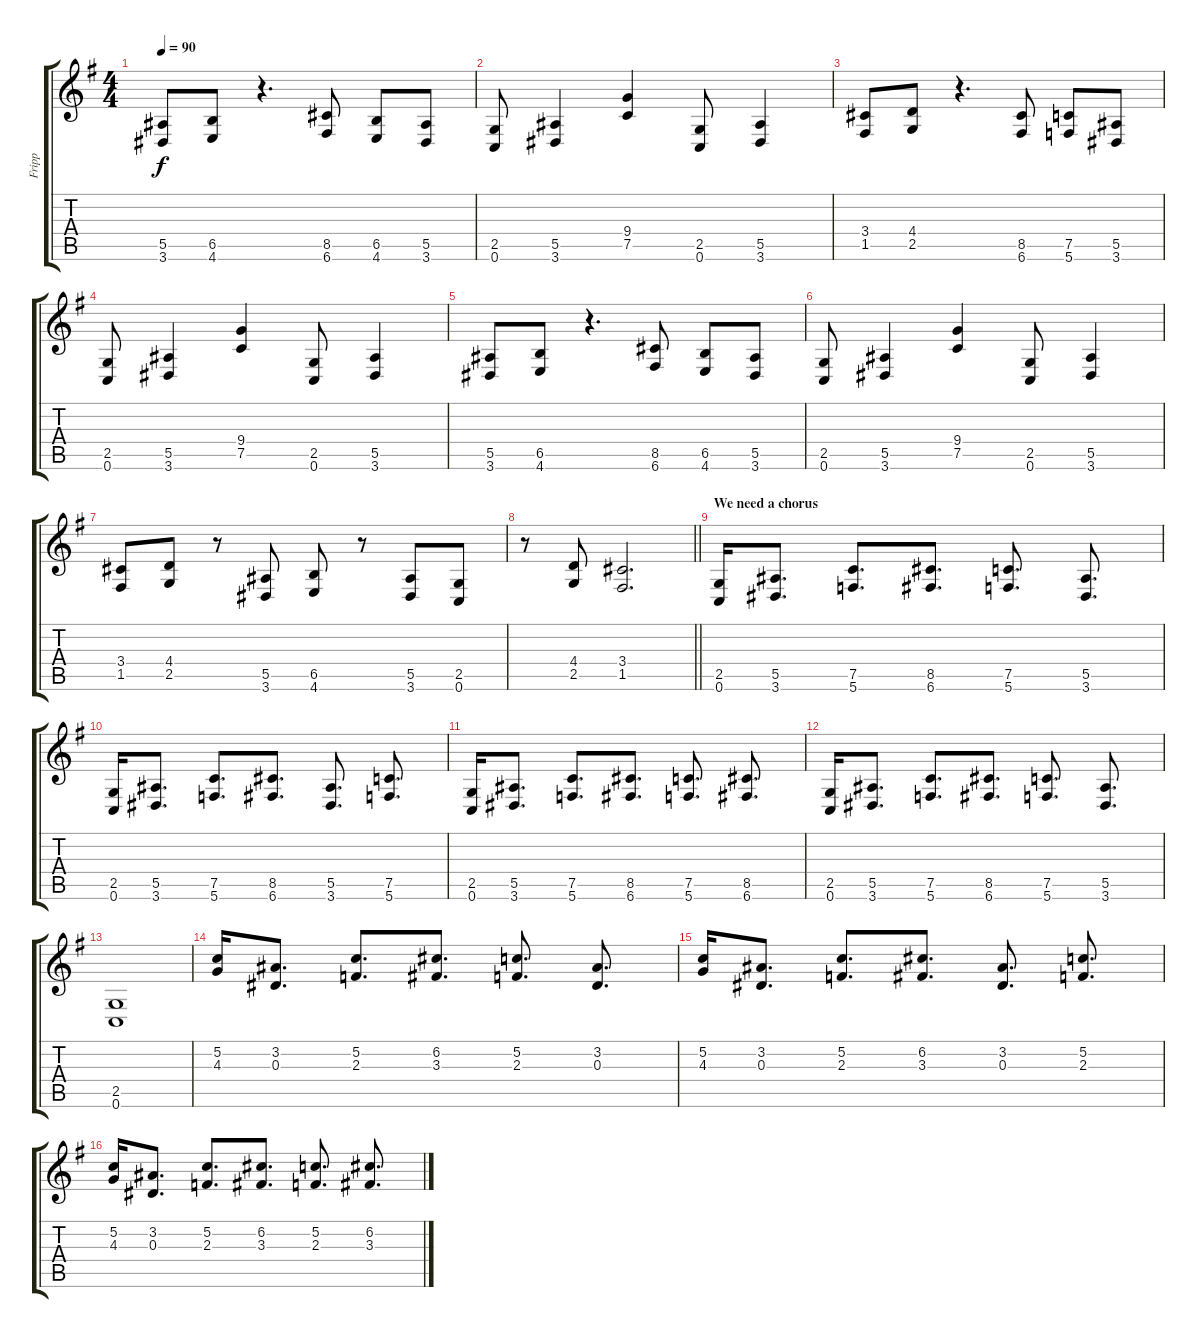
\track ("Fripp" "Fripp") {instrument overdrivenguitar}
\staff {score tabs}
\tuning (C4 G3 Eb3 Bb2 F2 C2) {hide}
\ts (4 4)
\tempo 90
\clef g2
\ks eminor
(5.5 3.6).8{dy f} (6.5 4.6).8 r.4{d} (8.5 6.6).8 (6.5 4.6).8 (5.5 3.6).8 |
(2.5 0.6).8 (5.5 3.6).4 (9.4 7.5).4 (2.5 0.6).8 (5.5 3.6).4 |
(3.4 1.5).8 (4.4 2.5).8 r.4{d} (8.5 6.6).8 (7.5 5.6).8 (5.5 3.6).8 |
(2.5 0.6).8 (5.5 3.6).4 (9.4 7.5).4 (2.5 0.6).8 (5.5 3.6).4 |
(5.5 3.6).8 (6.5 4.6).8 r.4{d} (8.5 6.6).8 (6.5 4.6).8 (5.5 3.6).8 |
(2.5 0.6).8 (5.5 3.6).4 (9.4 7.5).4 (2.5 0.6).8 (5.5 3.6).4 |
(3.4 1.5).8 (4.4 2.5).8 r.8 (5.5 3.6).8 (6.5 4.6).8 r.8 (5.5 3.6).8 (2.5 0.6).8 |
\barLineRight lightlight
r.8 (4.4 2.5).8 (3.4 1.5).2{d} |
\section ("" "We need a chorus")
(2.5 0.6).16 (5.5 3.6).8{d} (7.5 5.6).8{d} (8.5 6.6).8{d} (7.5 5.6).8{d} (5.5 3.6).8{d} |
(2.5 0.6).16 (5.5 3.6).8{d} (7.5 5.6).8{d} (8.5 6.6).8{d} (5.5 3.6).8{d} (7.5 5.6).8{d} |
(2.5 0.6).16 (5.5 3.6).8{d} (7.5 5.6).8{d} (8.5 6.6).8{d} (7.5 5.6).8{d} (8.5 6.6).8{d} |
(2.5 0.6).16 (5.5 3.6).8{d} (7.5 5.6).8{d} (8.5 6.6).8{d} (7.5 5.6).8{d} (5.5 3.6).8{d} |
(2.5 0.6).1 |
(5.2 4.3).16 (3.2 0.3).8{d} (5.2 2.3).8{d} (6.2 3.3).8{d} (5.2 2.3).8{d} (3.2 0.3).8{d} |
(5.2 4.3).16 (3.2 0.3).8{d} (5.2 2.3).8{d} (6.2 3.3).8{d} (3.2 0.3).8{d} (5.2 2.3).8{d} |
(5.2 4.3).16 (3.2 0.3).8{d} (5.2 2.3).8{d} (6.2 3.3).8{d} (5.2 2.3).8{d} (6.2 3.3).8{d}
